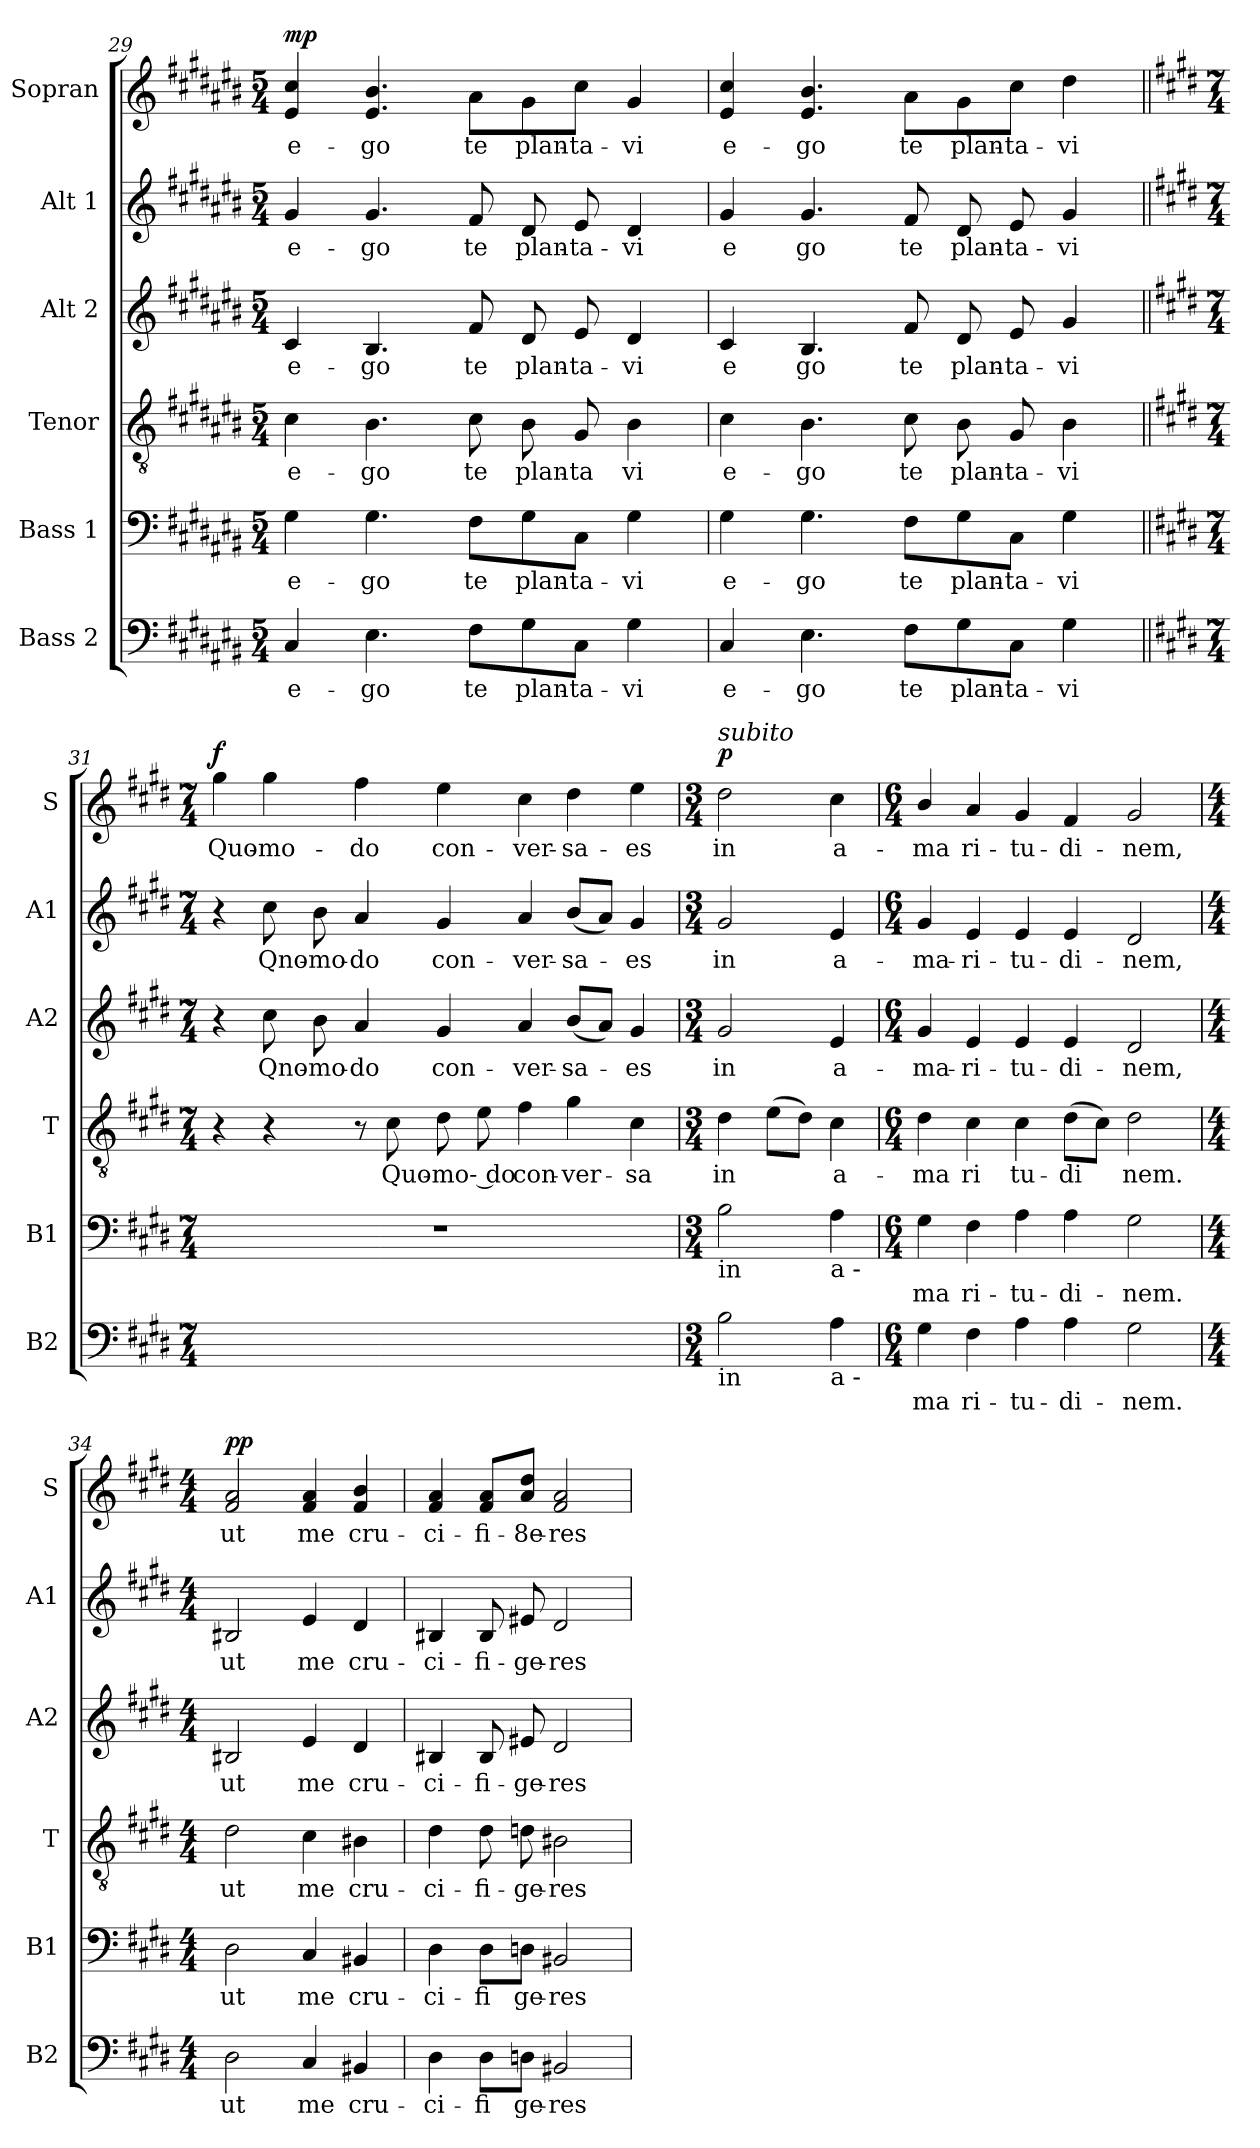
**kern	**text	**kern	**text	**kern	**text	**kern	**text	**kern	**text	**kern	**text	**dynam
*part6	*part6	*part5	*part5	*part4	*part4	*part3	*part3	*part2	*part2	*part1	*part1	*part1
*staff6	*staff6	*staff5	*staff5	*staff4	*staff4	*staff3	*staff3	*staff2	*staff2	*staff1	*staff1	*staff1
*I"Bass 2	*	*I"Bass 1	*	*I"Tenor	*	*I"Alt 2	*	*I"Alt 1	*	*I"Sopran	*	*
*I'B2	*	*I'B1	*	*I'T	*	*I'A2	*	*I'A1	*	*I'S	*	*
!!LO:LB:g=z
*clefF4	*	*clefF4	*	*clefGv2	*	*clefG2	*	*clefG2	*	*clefG2	*	*
*k[f#c#g#d#a#e#b#]	*	*k[f#c#g#d#a#e#b#]	*	*k[f#c#g#d#a#e#b#]	*	*k[f#c#g#d#a#e#b#]	*	*k[f#c#g#d#a#e#b#]	*	*k[f#c#g#d#a#e#b#]	*	*
*M5/4	*	*M5/4	*	*M5/4	*	*M5/4	*	*M5/4	*	*M5/4	*	*
=29	=29	=29	=29	=29	=29	=29	=29	=29	=29	=29	=29	=29
!	!LO:LY:b	!	!LO:LY:b	!	!LO:LY:b	!	!LO:LY:b	!	!LO:LY:b	!	!LO:LY:b	!LO:DY:a
4C#/	e-	4G#\	e-	4c#\	e-	4c#/	e-	4g#/	e-	4e#/ 4cc#/	e-	mp
!	!LO:LY:b	!	!LO:LY:b	!	!LO:LY:b	!	!LO:LY:b	!	!LO:LY:b	!	!LO:LY:b	!
4.E#\	go	4.G#\	go	4.B#\	go	4.B#/	-go	4.g#/	-go	4.e#/ 4.b#/	go	.
!	!LO:LY:b	!	!LO:LY:b	!	!LO:LY:b	!	!LO:LY:b	!	!LO:LY:b	!	!LO:LY:b	!
8F#\L	te	8F#\L	te	8c#\	te	8f#/	te	8f#/	te	8a#\L	te	.
!	!LO:LY:b	!	!LO:LY:b	!	!LO:LY:b	!	!LO:LY:b	!	!LO:LY:b	!	!LO:LY:b	!
8G#\	plan-	8G#\	plan-	8B#\	plan-	8d#/	plan-	8d#/	plan-	8g#\	plan-	.
!	!LO:LY:b	!	!LO:LY:b	!	!LO:LY:b	!	!LO:LY:b	!	!LO:LY:b	!	!LO:LY:b	!
8C#\J	ta-	8C#\J	ta-	8G#/	ta	8e#/	ta-	8e#/	ta-	8cc#\J	ta-	.
!	!LO:LY:b	!	!LO:LY:b	!	!LO:LY:b	!	!LO:LY:b	!	!LO:LY:b	!	!LO:LY:b	!
4G#\	vi	4G#\	vi	4B#\	-vi	4d#/	vi	4d#/	vi	4g#/	vi	.
=30	=30	=30	=30	=30	=30	=30	=30	=30	=30	=30	=30	=30
!	!LO:LY:b	!	!LO:LY:b	!	!LO:LY:b	!	!LO:LY:b	!	!LO:LY:b	!	!LO:LY:b	!
4C#/	e-	4G#\	e-	4c#\	e-	4c#/	e	4g#/	e	4e#/ 4cc#/	e-	.
!	!LO:LY:b	!	!LO:LY:b	!	!LO:LY:b	!	!LO:LY:b	!	!LO:LY:b	!	!LO:LY:b	!
4.E#\	go	4.G#\	go	4.B#\	go	4.B#/	go	4.g#/	go	4.e#/ 4.b#/	go	.
!	!LO:LY:b	!	!LO:LY:b	!	!LO:LY:b	!	!LO:LY:b	!	!LO:LY:b	!	!LO:LY:b	!
8F#\L	te	8F#\L	te	8c#\	te	8f#/	te	8f#/	te	8a#\L	te	.
!	!LO:LY:b	!	!LO:LY:b	!	!LO:LY:b	!	!LO:LY:b	!	!LO:LY:b	!	!LO:LY:b	!
8G#\	plan-	8G#\	plan-	8B#\	plan-	8d#/	plan-	8d#/	plan-	8g#\	plan-	.
!	!LO:LY:b	!	!LO:LY:b	!	!LO:LY:b	!	!LO:LY:b	!	!LO:LY:b	!	!LO:LY:b	!
8C#\J	ta-	8C#\J	ta-	8G#/	ta-	8e#/	ta-	8e#/	ta-	8cc#\J	ta-	.
!	!LO:LY:b	!	!LO:LY:b	!	!LO:LY:b	!	!LO:LY:b	!	!LO:LY:b	!	!LO:LY:b	!
4G#\	vi	4G#\	vi	4B#\	vi	4g#/	vi	4g#/	vi	4dd#\	vi	.
!!LO:PB:g=z
=31||	=31||	=31||	=31||	=31||	=31||	=31||	=31||	=31||	=31||	=31||	=31||	=31||
*k[f#c#g#d#]	*	*k[f#c#g#d#]	*	*k[f#c#g#d#]	*	*k[f#c#g#d#]	*	*k[f#c#g#d#]	*	*k[f#c#g#d#]	*	*
*M7/4	*	*M7/4	*	*M7/4	*	*M7/4	*	*M7/4	*	*M7/4	*	*
!	!	!	!	!	!	!	!	!	!	!	!LO:LY:b	!LO:DY:a
1..ryy	.	1..r	.	4r	.	4r	.	4r	.	4gg#\	Quo-	f
!	!	!	!	!	!	!	!LO:LY:b	!	!LO:LY:b	!	!LO:LY:b	!
.	.	.	.	4r	.	8cc#\	Qno-	8cc#\	Qno-	4gg#\	mo-	.
!	!	!	!	!	!	!	!LO:LY:b	!	!LO:LY:b	!	!	!
.	.	.	.	.	.	8b\	mo-	8b\	mo-	.	.	.
!	!	!	!	!	!	!	!LO:LY:b	!	!LO:LY:b	!	!LO:LY:b	!
.	.	.	.	8r	.	4a/	do	4a/	do	4ff#\	do	.
!	!	!	!	!	!LO:LY:b	!	!	!	!	!	!	!
.	.	.	.	8c#\	Quo-	.	.	.	.	.	.	.
!	!	!	!	!	!LO:LY:b	!	!LO:LY:b	!	!LO:LY:b	!	!LO:LY:b	!
.	.	.	.	8d#\	mo- do	4g#/	con-	4g#/	con-	4ee\	con-	.
.	.	.	.	8e\	.	.	.	.	.	.	.	.
!	!	!	!	!	!LO:LY:b	!	!LO:LY:b	!	!LO:LY:b	!	!LO:LY:b	!
.	.	.	.	4f#\	con-	4a/	ver-	4a/	ver-	4cc#\	ver-	.
!	!	!	!	!	!LO:LY:b	!	!LO:LY:b	!	!LO:LY:b	!	!LO:LY:b	!
.	.	.	.	4g#\	ver-	(<8b/L	sa-	(<8b/L	sa-	4dd#\	sa-	.
.	.	.	.	.	.	8a/J)	.	8a/J)	.	.	.	.
!	!	!	!	!	!LO:LY:b	!	!LO:LY:b	!	!LO:LY:b	!	!LO:LY:b	!
.	.	.	.	4c#\	sa	4g#/	es	4g#/	es	4ee\	es	.
=32	=32	=32	=32	=32	=32	=32	=32	=32	=32	=32	=32	=32
*M3/4	*	*M3/4	*	*M3/4	*	*M3/4	*	*M3/4	*	*M3/4	*	*
!	!	!	!	!	!	!	!	!	!	!LO:TX:a:i:t=subito	!	!
!	!	!LO:TX:b:t=in	!	!	!	!	!	!	!	!	!	!
!LO:TX:b:t=in	!	!	!	!	!	!	!	!	!	!	!	!
!	!	!	!	!	!LO:LY:b	!	!LO:LY:b	!	!LO:LY:b	!	!LO:LY:b	!LO:DY:a
2B\	.	2B\	.	4d#\	in	2g#/	in	2g#/	in	2dd#\	in	p
.	.	.	.	(>8e\L	.	.	.	.	.	.	.	.
.	.	.	.	8d#\J)	.	.	.	.	.	.	.	.
!	!	!LO:TX:b:t=a -	!	!	!	!	!	!	!	!	!	!
!LO:TX:b:t=a -	!	!	!	!	!	!	!	!	!	!	!	!
!	!	!	!	!	!LO:LY:b	!	!LO:LY:b	!	!LO:LY:b	!	!LO:LY:b	!
4A\	.	4A\	.	4c#\	a-	4e/	a-	4e/	a-	4cc#\	a-	.
=33	=33	=33	=33	=33	=33	=33	=33	=33	=33	=33	=33	=33
*M6/4	*	*M6/4	*	*M6/4	*	*M6/4	*	*M6/4	*	*M6/4	*	*
!	!LO:LY:b	!	!LO:LY:b	!	!LO:LY:b	!	!LO:LY:b	!	!LO:LY:b	!	!LO:LY:b	!
4G#\	-ma	4G#\	-ma	4d#\	-ma	4g#/	-ma-	4g#/	-ma-	4b/	-ma	.
!	!LO:LY:b	!	!LO:LY:b	!	!LO:LY:b	!	!LO:LY:b	!	!LO:LY:b	!	!LO:LY:b	!
4F#\	-ri-	4F#\	-ri-	4c#\	-ri	4e/	ri-	4e/	ri-	4a/	-ri-	.
!	!LO:LY:b	!	!LO:LY:b	!	!LO:LY:b	!	!LO:LY:b	!	!LO:LY:b	!	!LO:LY:b	!
4A\	tu-	4A\	tu-	4c#\	-tu-	4e/	tu-	4e/	tu-	4g#/	tu-	.
!	!LO:LY:b	!	!LO:LY:b	!	!LO:LY:b	!	!LO:LY:b	!	!LO:LY:b	!	!LO:LY:b	!
4A\	di-	4A\	di-	(>8d#\L	di	4e/	di-	4e/	di-	4f#/	di-	.
.	.	.	.	8c#\J)	.	.	.	.	.	.	.	.
!	!LO:LY:b	!	!LO:LY:b	!	!LO:LY:b	!	!LO:LY:b	!	!LO:LY:b	!	!LO:LY:b	!
2G#\	nem.	2G#\	nem.	2d#\	- nem.	2d#/	nem,	2d#/	nem,	2g#/	nem,	.
=34	=34	=34	=34	=34	=34	=34	=34	=34	=34	=34	=34	=34
*M4/4	*	*M4/4	*	*M4/4	*	*M4/4	*	*M4/4	*	*M4/4	*	*
!	!LO:LY:b	!	!LO:LY:b	!	!LO:LY:b	!	!LO:LY:b	!	!LO:LY:b	!	!LO:LY:b	!LO:DY:a
2D#\	ut	2D#\	ut	2d#\	ut	2B#X/	ut	2B#X/	ut	2f#/ 2a/	ut	pp
!	!LO:LY:b	!	!LO:LY:b	!	!LO:LY:b	!	!LO:LY:b	!	!LO:LY:b	!	!LO:LY:b	!
4C#/	me	4C#/	me	4c#\	me	4e/	me	4e/	me	4f#/ 4a/	me	.
!	!LO:LY:b	!	!LO:LY:b	!	!LO:LY:b	!	!LO:LY:b	!	!LO:LY:b	!	!LO:LY:b	!
4BB#X/	cru-	4BB#X/	cru-	4B#X\	cru-	4d#/	cru-	4d#/	cru-	4f#/ 4b/	cru-	.
!!LO:LB:g=z
=35	=35	=35	=35	=35	=35	=35	=35	=35	=35	=35	=35	=35
!	!LO:LY:b	!	!LO:LY:b	!	!LO:LY:b	!	!LO:LY:b	!	!LO:LY:b	!	!LO:LY:b	!
4D#\	ci-	4D#\	ci-	4d#\	ci-	4B#X/	ci-	4B#X/	ci-	4f#/ 4a/	ci-	.
!	!LO:LY:b	!	!LO:LY:b	!	!LO:LY:b	!	!LO:LY:b	!	!LO:LY:b	!	!LO:LY:b	!
8D#\L	fi	8D#\L	fi	8d#\	fi-	8B#/	fi-	8B#/	fi-	8f#/ 8a/L	fi-	.
!	!LO:LY:b	!	!LO:LY:b	!	!LO:LY:b	!	!LO:LY:b	!	!LO:LY:b	!	!LO:LY:b	!
8Dn\J	- ge-	8Dn\J	- ge-	8dn\	ge-	8e#X/	ge-	8e#X/	ge-	8a/ 8dd#/J	8e-	.
!	!LO:LY:b	!	!LO:LY:b	!	!LO:LY:b	!	!LO:LY:b	!	!LO:LY:b	!	!LO:LY:b	!
2BB#X/	res	2BB#X/	res	2B#X\	res	2d#/	res	2d#/	res	2f#/ 2a/	res	.
=	=	=	=	=	=	=	=	=	=	=	=	=
*-	*-	*-	*-	*-	*-	*-	*-	*-	*-	*-	*-	*-
